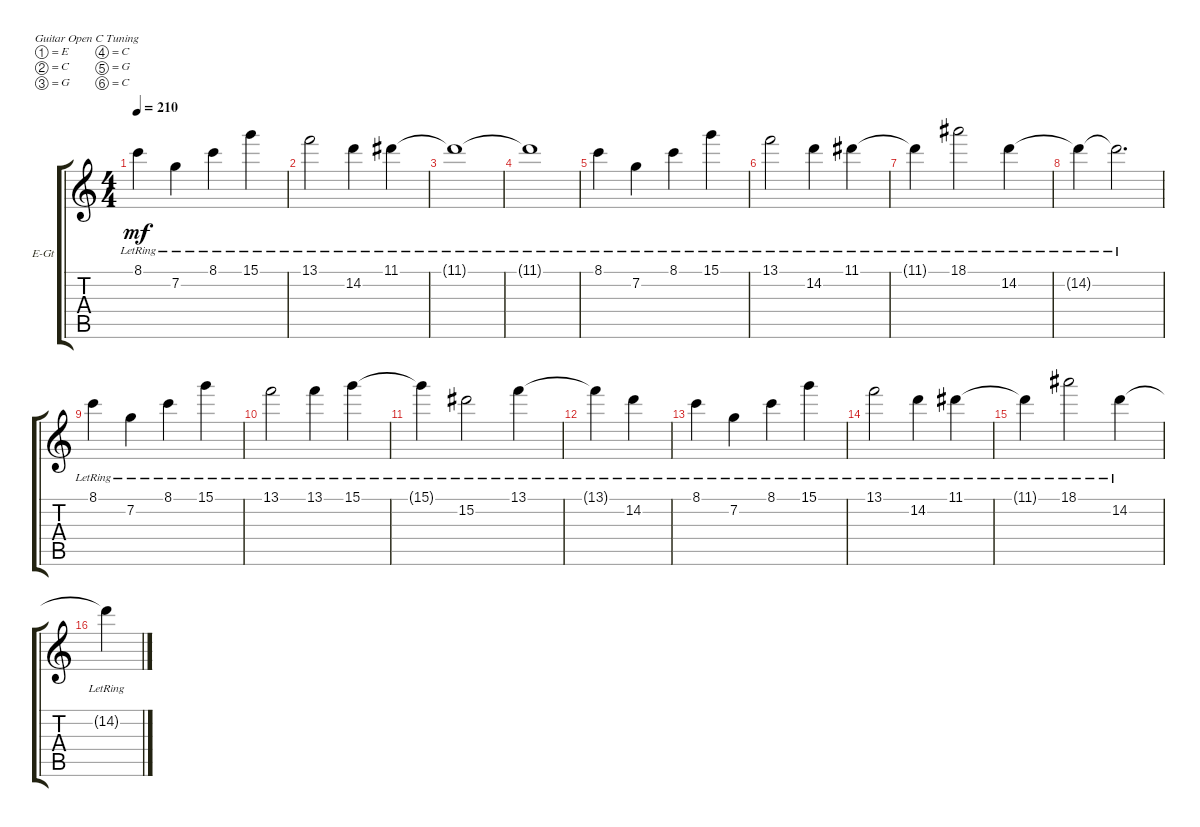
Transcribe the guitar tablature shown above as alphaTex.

\bracketExtendMode groupsimilarinstruments
\firstSystemTrackNameOrientation horizontal
\otherSystemsTrackNameOrientation horizontal
\track ("Piano" "E-Gt") {instrument electricguitarclean}
\staff {score tabs}
\tuning (E4 C4 G3 C3 G2 C2)
\ts (4 4)
\tempo 210
\clef g2
\scale
0.333333
\ks c
8.1{lr}.4{dy mf} 7.2{lr}.4 8.1{lr}.4 15.1{lr}.4 |
\scale
0.333333 13.1{lr}.2 14.2{lr}.4 11.1{lr}.4 |
\scale
0.333333 11.1{lr t}.1 |
\scale
0.333333 11.1{lr t}.1 |
\scale
0.333333 8.1{lr}.4 7.2{lr}.4 8.1{lr}.4 15.1{lr}.4 |
\scale
0.333333 13.1{lr}.2 14.2{lr}.4 11.1{lr}.4 |
\scale
0.333333 11.1{lr t}.4 18.1{lr}.2 14.2{lr}.4 |
\scale
0.333333 14.2{lr t}.4 14.2{lr t}.2{d} |
\scale
0.333333 8.1{lr}.4 7.2{lr}.4 8.1{lr}.4 15.1{lr}.4 |
\scale
0.333333 13.1{lr}.2 13.1{lr}.4 15.1{lr}.4 |
\scale
0.333333 15.1{lr t}.4 15.2{lr}.2 13.1{lr}.4 |
\scale
0.333333 13.1{lr t}.4 14.2{lr}.4 |
\scale
0.333333 8.1{lr}.4 7.2{lr}.4 8.1{lr}.4 15.1{lr}.4 |
\scale
0.333333 13.1{lr}.2 14.2{lr}.4 11.1{lr}.4 |
\scale
0.333333 11.1{lr t}.4 18.1{lr}.2 14.2{lr}.4 |
\scale
0.333333 14.2{lr t}.4
